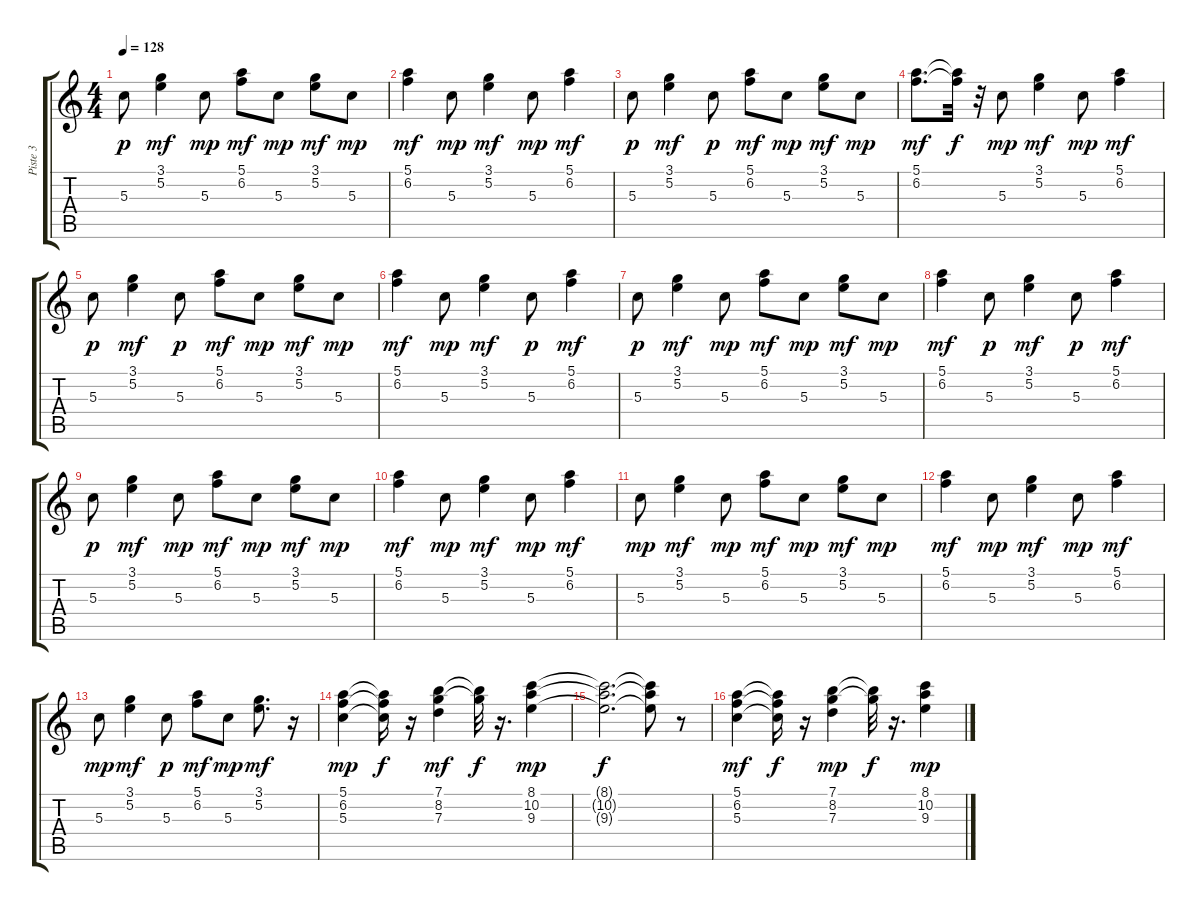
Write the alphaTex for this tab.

\track ("Piste 3" "Piste 3") {instrument acousticguitarsteel}
\staff {score tabs}
\tuning (E4 B3 G3 D3 A2 E2) {hide}
\ts (4 4)
\tempo 128
\clef g2
\ks c
5.3.8{dy p} (3.1 5.2).4{dy mf} 5.3.8{dy mp} (5.1 6.2).8{dy mf} 5.3.8{dy mp} (3.1 5.2).8{dy mf} 5.3.8{dy mp} |
(5.1 6.2).4{dy mf} 5.3.8{dy mp} (3.1 5.2).4{dy mf} 5.3.8{dy mp} (5.1 6.2).4{dy mf} |
5.3.8{dy p} (3.1 5.2).4{dy mf} 5.3.8{dy p} (5.1 6.2).8{dy mf} 5.3.8{dy mp} (3.1 5.2).8{dy mf} 5.3.8{dy mp} |
(5.1 6.2).8{d dy mf} (5.1{t} 6.2{t}).32{dy f} r.32 5.3.8{dy mp} (3.1 5.2).4{dy mf} 5.3.8{dy mp} (5.1 6.2).4{dy mf} |
5.3.8{dy p} (3.1 5.2).4{dy mf} 5.3.8{dy p} (5.1 6.2).8{dy mf} 5.3.8{dy mp} (3.1 5.2).8{dy mf} 5.3.8{dy mp} |
(5.1 6.2).4{dy mf} 5.3.8{dy mp} (3.1 5.2).4{dy mf} 5.3.8{dy p} (5.1 6.2).4{dy mf} |
5.3.8{dy p} (3.1 5.2).4{dy mf} 5.3.8{dy mp} (5.1 6.2).8{dy mf} 5.3.8{dy mp} (3.1 5.2).8{dy mf} 5.3.8{dy mp} |
(5.1 6.2).4{dy mf} 5.3.8{dy p} (3.1 5.2).4{dy mf} 5.3.8{dy p} (5.1 6.2).4{dy mf} |
5.3.8{dy p} (3.1 5.2).4{dy mf} 5.3.8{dy mp} (5.1 6.2).8{dy mf} 5.3.8{dy mp} (3.1 5.2).8{dy mf} 5.3.8{dy mp} |
(5.1 6.2).4{dy mf} 5.3.8{dy mp} (3.1 5.2).4{dy mf} 5.3.8{dy mp} (5.1 6.2).4{dy mf} |
5.3.8{dy mp} (3.1 5.2).4{dy mf} 5.3.8{dy mp} (5.1 6.2).8{dy mf} 5.3.8{dy mp} (3.1 5.2).8{dy mf} 5.3.8{dy mp} |
(5.1 6.2).4{dy mf} 5.3.8{dy mp} (3.1 5.2).4{dy mf} 5.3.8{dy mp} (5.1 6.2).4{dy mf} |
5.3.8{dy mp} (3.1 5.2).4{dy mf} 5.3.8{dy p} (5.1 6.2).8{dy mf} 5.3.8{dy mp} (3.1 5.2).8{d dy mf} r.16 |
(5.1 6.2 5.3).4{dy mp} (5.1{t} 6.2{t} 5.3{t}).16{dy f} r.16 (7.1 8.2 7.3).4{dy mf} (7.1{t} 8.2{t}).32{dy f} r.16{d} (8.1 10.2 9.3).4{dy mp} |
(8.1{t} 10.2{t} 9.3{t}).2{d dy f} (8.1{t} 10.2{t} 9.3{t}).8 r.8 |
(5.1 6.2 5.3).4{dy mf} (5.1{t} 6.2{t} 5.3{t}).16{dy f} r.16 (7.1 8.2 7.3).4{dy mp} (7.1{t} 8.2{t}).32{dy f} r.16{d} (8.1 10.2 9.3).4{dy mp}
